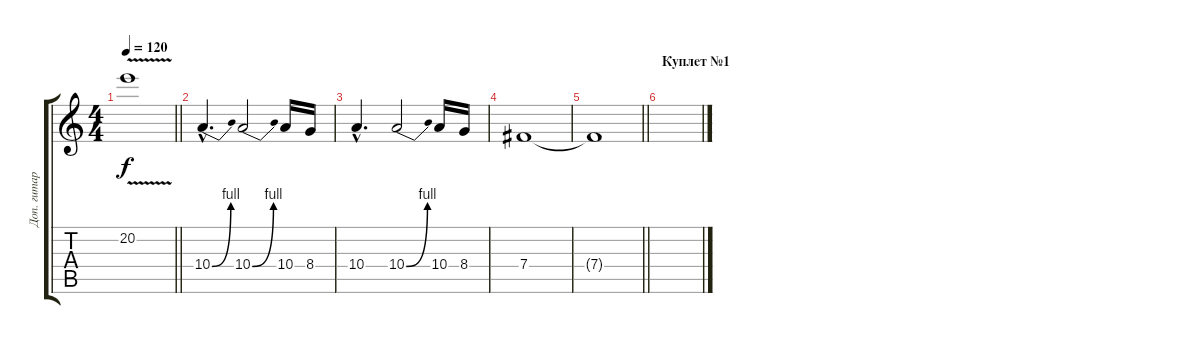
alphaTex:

\track ("Доп. гитара" "Доп. гитар") {instrument distortionguitar}
\staff {score tabs}
\tuning (Db4 Ab3 E3 B2 Gb2 B1) {hide}
\ts (4 4)
\tempo 120
\clef g2
\barLineRight lightlight
\ks c
20.2{v}.1{dy f} |
\section ("" " ")
10.4{be (bend 0 0 60 4) hac}.4{d} 10.4{be (bend 0 0 60 4)}.2 10.4.16 8.4.16 |
10.4{hac}.4{d} 10.4{be (bend 0 0 60 4)}.2 10.4.16 8.4.16 |
7.4.1 |
\barLineRight lightlight
7.4{t}.1{volume 0} |
\section ("" "Куплет №1")
